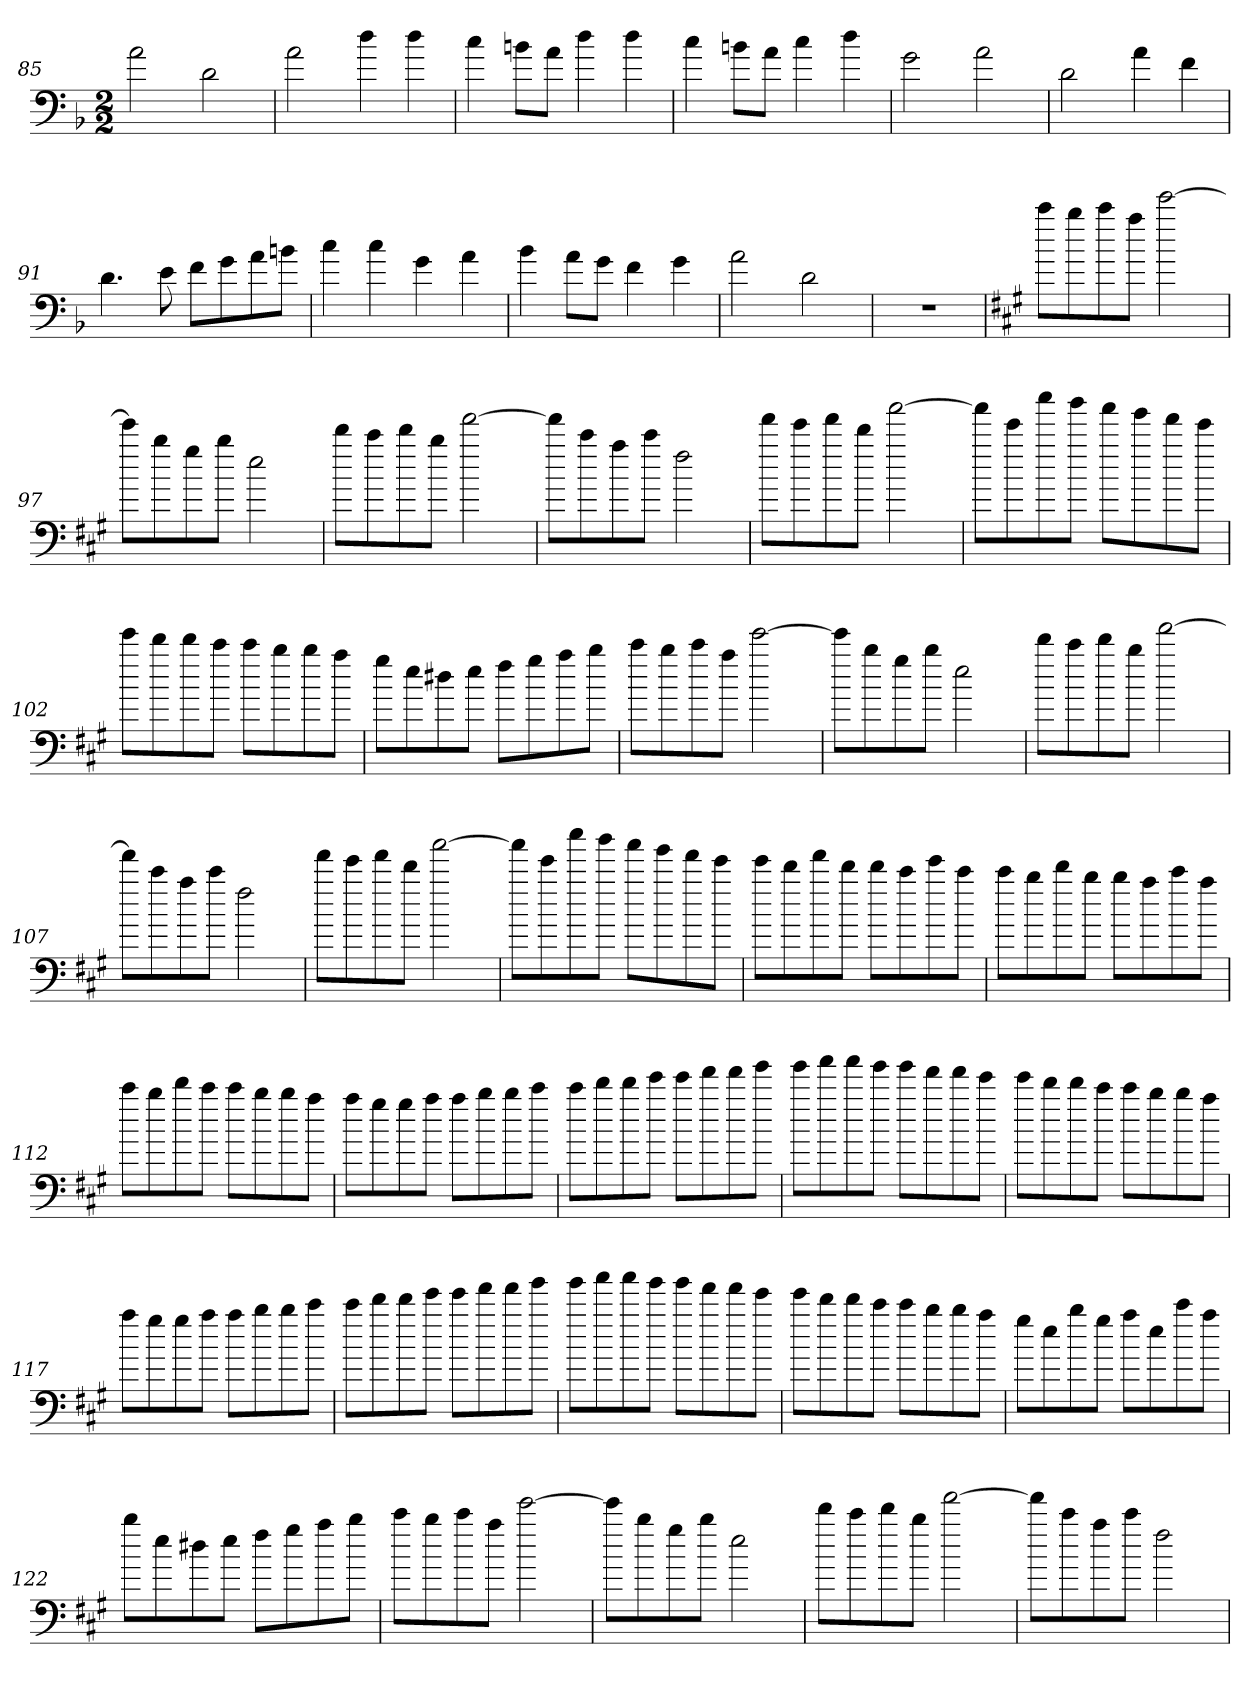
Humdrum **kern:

**kern
*part1
*staff1
*clefF4
*k[b-]
*d:
*M2/2
=85
2a
2d
=86
2a
4dd
4dd
=87
4cc
8bn\L
8a\J
4dd
4dd
=88
4cc
8bn\L
8a\J
4cc
4dd
=89
2g
2a
=90
2d
4a
4f
=91
4.d
8e
8f\L
8g\
8a\
8bn\J
=92
4cc
4cc
4g
4a
=93
4b-
8a\L
8g\J
4f
4g
=94
2a
2d
=95
1r
=96
*k[f#c#g#]
*A:
8ccc#\L
8bb\
8ccc#\
8aa\J
[2eee
=97
8eee\L]
8bb\
8gg#\
8bb\J
2ee
=98
8ddd\L
8ccc#\
8ddd\
8bb\J
[2fff#
=99
8fff#\L]
8ccc#\
8aa\
8ccc#\J
2ff#
=100
8fff#\L
8eee\
8fff#\
8ddd\J
[2aaa
=101
8aaa\L]
8eee\
8cccc#\
8bbb\J
8aaa\L
8ggg#\
8fff#\
8eee\J
=102
8eee\L
8ddd\
8ddd\
8ccc#\J
8ccc#\L
8bb\
8bb\
8aa\J
=103
8gg#\L
8ee\
8dd#X\
8ee\J
8ff#\L
8gg#\
8aa\
8bb\J
=104
8ccc#\L
8bb\
8ccc#\
8aa\J
[2eee
=105
8eee\L]
8bb\
8gg#\
8bb\J
2ee
=106
8ddd\L
8ccc#\
8ddd\
8bb\J
[2fff#
=107
8fff#\L]
8ccc#\
8aa\
8ccc#\J
2ff#
=108
8fff#\L
8eee\
8fff#\
8ddd\J
[2aaa
=109
8aaa\L]
8eee\
8cccc#\
8bbb\J
8aaa\L
8ggg#\
8fff#\
8eee\J
=110
8eee\L
8ddd\
8fff#\
8ddd\J
8ddd\L
8ccc#\
8eee\
8ccc#\J
=111
8ccc#\L
8bb\
8ddd\
8bb\J
8bb\L
8aa\
8ccc#\
8aa\J
=112
8ccc#\L
8bb\
8ddd\
8ccc#\J
8ccc#\L
8bb\
8bb\
8aa\J
=113
8aa\L
8gg#\
8gg#\
8aa\J
8aa\L
8bb\
8bb\
8ccc#\J
=114
8ccc#\L
8ddd\
8ddd\
8eee\J
8eee\L
8fff#\
8fff#\
8ggg#\J
=115
8ggg#\L
8aaa\
8aaa\
8ggg#\J
8ggg#\L
8fff#\
8fff#\
8eee\J
=116
8eee\L
8ddd\
8ddd\
8ccc#\J
8ccc#\L
8bb\
8bb\
8aa\J
=117
8aa\L
8gg#\
8gg#\
8aa\J
8aa\L
8bb\
8bb\
8ccc#\J
=118
8ccc#\L
8ddd\
8ddd\
8eee\J
8eee\L
8fff#\
8fff#\
8ggg#\J
=119
8ggg#\L
8aaa\
8aaa\
8ggg#\J
8ggg#\L
8fff#\
8fff#\
8eee\J
=120
8eee\L
8ddd\
8ddd\
8ccc#\J
8ccc#\L
8bb\
8bb\
8aa\J
=121
8gg#\L
8ee\
8bb\
8gg#\J
8aa\L
8ee\
8ccc#\
8aa\J
=122
8bb\L
8ee\
8dd#X\
8ee\J
8ff#\L
8gg#\
8aa\
8bb\J
=123
8ccc#\L
8bb\
8ccc#\
8aa\J
[2eee
=124
8eee\L]
8bb\
8gg#\
8bb\J
2ee
=125
8ddd\L
8ccc#\
8ddd\
8bb\J
[2fff#
=126
8fff#\L]
8ccc#\
8aa\
8ccc#\J
2ff#
=
*-
